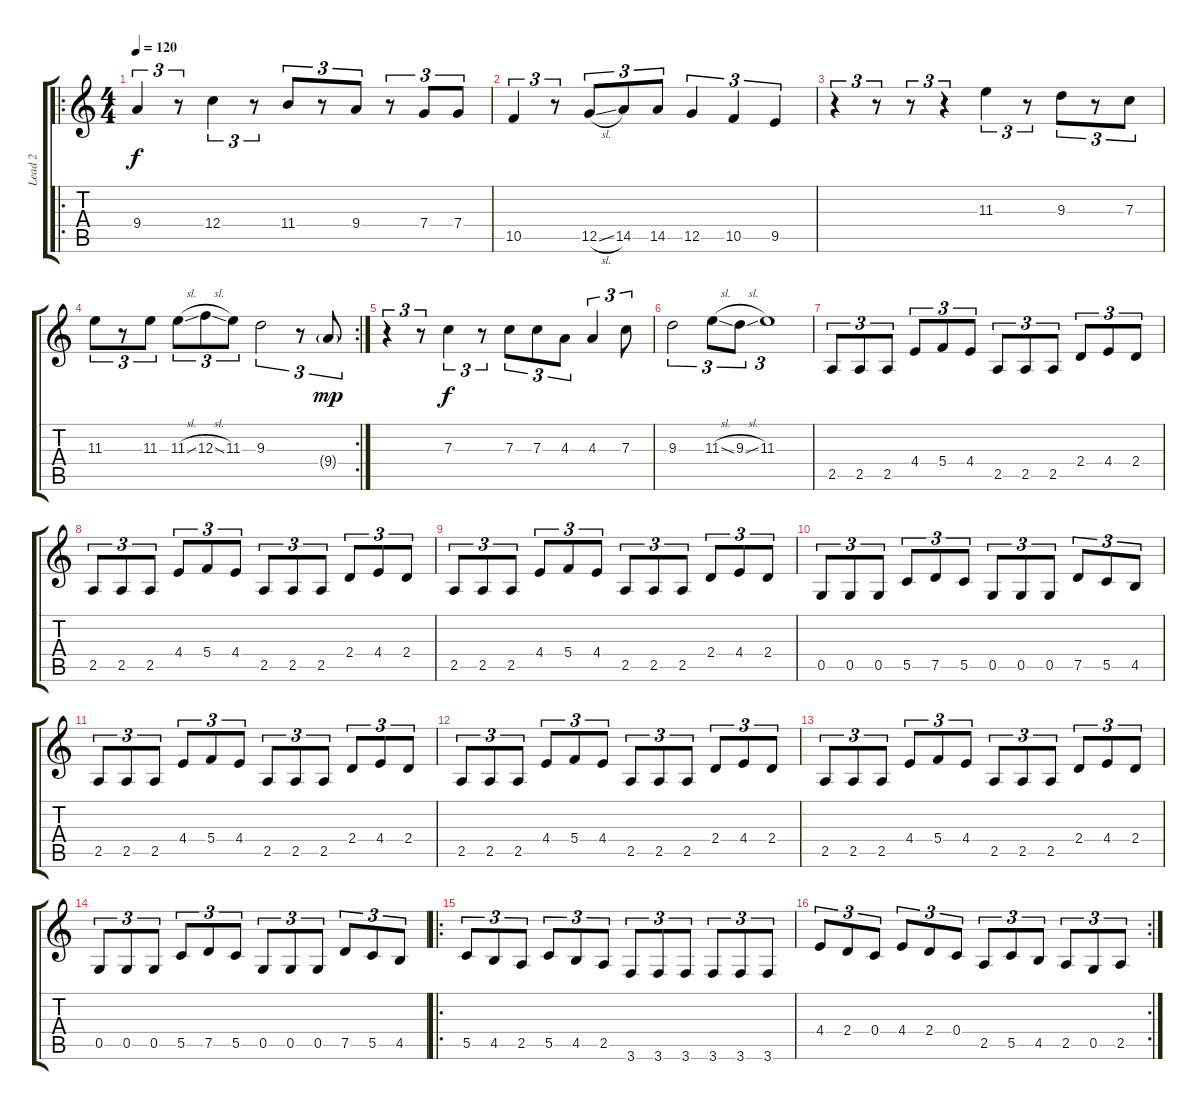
\track ("Lead 2" "Lead 2") {instrument distortionguitar}
\staff {score tabs}
\tuning (D4 A3 F3 C3 G2 D2) {hide}
\ro
\ts (4 4)
\tempo 120
\clef g2
\ks c
9.4.4{tu (3 2) dy f} r.8{tu (3 2)} 12.4.4{tu (3 2)} r.8{tu (3 2)} 11.4.8{tu (3 2)} r.8{tu (3 2)} 9.4.8{tu (3 2)} r.8{tu (3 2)} 7.4.8{tu (3 2)} 7.4.8{tu (3 2)} |
10.5.4{tu (3 2)} r.8{tu (3 2)} 12.5{sl}.8{tu (3 2)} 14.5.8{tu (3 2)} 14.5.8{tu (3 2)} 12.5.4{tu (3 2)} 10.5.4{tu (3 2)} 9.5.4{tu (3 2)} |
r.4{tu (3 2)} r.8{tu (3 2)} r.8{tu (3 2)} r.4{tu (3 2)} 11.3.4{tu (3 2)} r.8{tu (3 2)} 9.3.8{tu (3 2)} r.8{tu (3 2)} 7.3.8{tu (3 2)} |
\rc 2
11.3.8{tu (3 2)} r.8{tu (3 2)} 11.3.8{tu (3 2)} 11.3{sl}.8{tu (3 2)} 12.3{sl}.8{tu (3 2)} 11.3.8{tu (3 2)} 9.3.2{tu (3 2)} r.8{tu (3 2)} 9.4{g}.8{tu (3 2) dy mp} |
r.4{tu (3 2)} r.8{tu (3 2)} 7.3.4{tu (3 2) dy f} r.8{tu (3 2)} 7.3.8{tu (3 2)} 7.3.8{tu (3 2)} 4.3.8{tu (3 2)} 4.3.4{tu (3 2)} 7.3.8{tu (3 2)} |
9.3.2{tu (3 2)} 11.3{sl}.8{tu (3 2)} 9.3{sl}.8{tu (3 2)} 11.3.1{tu (3 2)} |
2.5.8{tu (3 2)} 2.5.8{tu (3 2)} 2.5.8{tu (3 2)} 4.4.8{tu (3 2)} 5.4.8{tu (3 2)} 4.4.8{tu (3 2)} 2.5.8{tu (3 2)} 2.5.8{tu (3 2)} 2.5.8{tu (3 2)} 2.4.8{tu (3 2)} 4.4.8{tu (3 2)} 2.4.8{tu (3 2)} |
2.5.8{tu (3 2)} 2.5.8{tu (3 2)} 2.5.8{tu (3 2)} 4.4.8{tu (3 2)} 5.4.8{tu (3 2)} 4.4.8{tu (3 2)} 2.5.8{tu (3 2)} 2.5.8{tu (3 2)} 2.5.8{tu (3 2)} 2.4.8{tu (3 2)} 4.4.8{tu (3 2)} 2.4.8{tu (3 2)} |
2.5.8{tu (3 2)} 2.5.8{tu (3 2)} 2.5.8{tu (3 2)} 4.4.8{tu (3 2)} 5.4.8{tu (3 2)} 4.4.8{tu (3 2)} 2.5.8{tu (3 2)} 2.5.8{tu (3 2)} 2.5.8{tu (3 2)} 2.4.8{tu (3 2)} 4.4.8{tu (3 2)} 2.4.8{tu (3 2)} |
0.5.8{tu (3 2)} 0.5.8{tu (3 2)} 0.5.8{tu (3 2)} 5.5.8{tu (3 2)} 7.5.8{tu (3 2)} 5.5.8{tu (3 2)} 0.5.8{tu (3 2)} 0.5.8{tu (3 2)} 0.5.8{tu (3 2)} 7.5.8{tu (3 2)} 5.5.8{tu (3 2)} 4.5.8{tu (3 2)} |
2.5.8{tu (3 2)} 2.5.8{tu (3 2)} 2.5.8{tu (3 2)} 4.4.8{tu (3 2)} 5.4.8{tu (3 2)} 4.4.8{tu (3 2)} 2.5.8{tu (3 2)} 2.5.8{tu (3 2)} 2.5.8{tu (3 2)} 2.4.8{tu (3 2)} 4.4.8{tu (3 2)} 2.4.8{tu (3 2)} |
2.5.8{tu (3 2)} 2.5.8{tu (3 2)} 2.5.8{tu (3 2)} 4.4.8{tu (3 2)} 5.4.8{tu (3 2)} 4.4.8{tu (3 2)} 2.5.8{tu (3 2)} 2.5.8{tu (3 2)} 2.5.8{tu (3 2)} 2.4.8{tu (3 2)} 4.4.8{tu (3 2)} 2.4.8{tu (3 2)} |
2.5.8{tu (3 2)} 2.5.8{tu (3 2)} 2.5.8{tu (3 2)} 4.4.8{tu (3 2)} 5.4.8{tu (3 2)} 4.4.8{tu (3 2)} 2.5.8{tu (3 2)} 2.5.8{tu (3 2)} 2.5.8{tu (3 2)} 2.4.8{tu (3 2)} 4.4.8{tu (3 2)} 2.4.8{tu (3 2)} |
0.5.8{tu (3 2)} 0.5.8{tu (3 2)} 0.5.8{tu (3 2)} 5.5.8{tu (3 2)} 7.5.8{tu (3 2)} 5.5.8{tu (3 2)} 0.5.8{tu (3 2)} 0.5.8{tu (3 2)} 0.5.8{tu (3 2)} 7.5.8{tu (3 2)} 5.5.8{tu (3 2)} 4.5.8{tu (3 2)} |
\ro
5.5.8{tu (3 2)} 4.5.8{tu (3 2)} 2.5.8{tu (3 2)} 5.5.8{tu (3 2)} 4.5.8{tu (3 2)} 2.5.8{tu (3 2)} 3.6.8{tu (3 2)} 3.6.8{tu (3 2)} 3.6.8{tu (3 2)} 3.6.8{tu (3 2)} 3.6.8{tu (3 2)} 3.6.8{tu (3 2)} |
\rc 2
4.4.8{tu (3 2)} 2.4.8{tu (3 2)} 0.4.8{tu (3 2)} 4.4.8{tu (3 2)} 2.4.8{tu (3 2)} 0.4.8{tu (3 2)} 2.5.8{tu (3 2)} 5.5.8{tu (3 2)} 4.5.8{tu (3 2)} 2.5.8{tu (3 2)} 0.5.8{tu (3 2)} 2.5.8{tu (3 2)}
